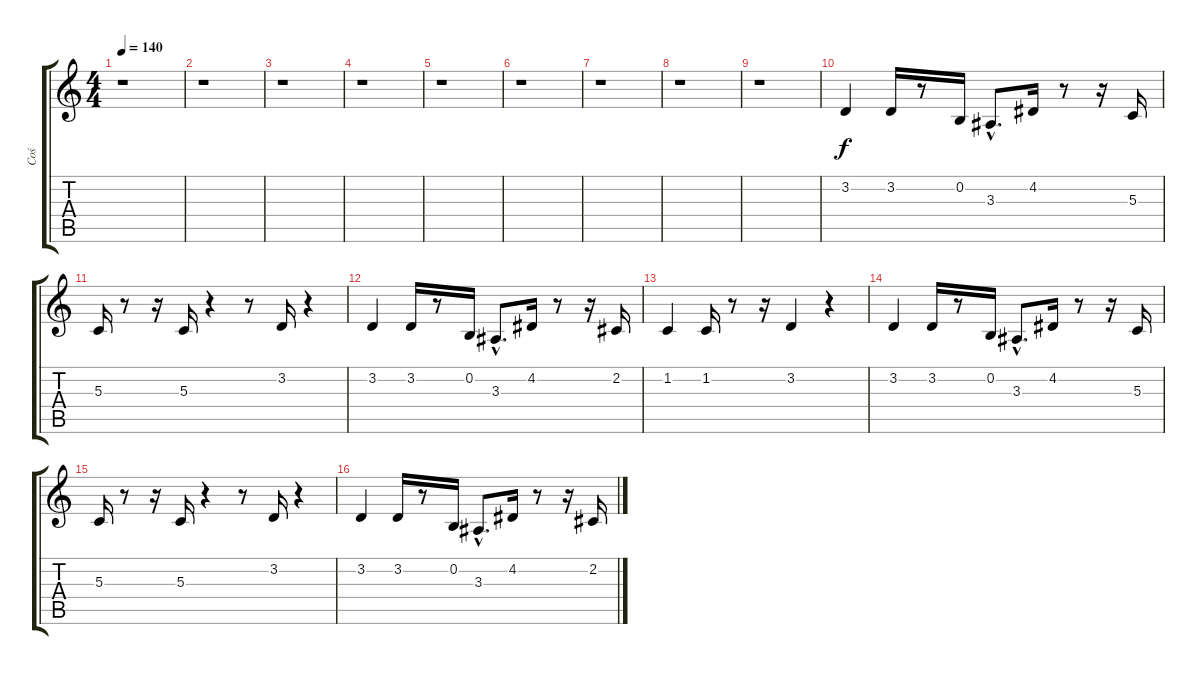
\track ("Coś" "Coś") {instrument harpsichord}
\staff {score tabs}
\tuning (E4 B3 G3 D3 A2 E2) {hide}
\ts (4 4)
\tempo 140
\clef g2
\ks c
r.1{dy f instrument harpsichord} |
r.1 |
r.1 |
r.1 |
r.1 |
r.1 |
r.1 |
r.1 |
r.1 |
3.2.4 3.2.16 r.8 0.2.16 3.3{hac}.8{d} 4.2.16 r.8 r.16 5.3.16 |
5.3.16 r.8 r.16 5.3.16 r.4 r.8 3.2.16 r.4 |
3.2.4 3.2.16 r.8 0.2.16 3.3{hac}.8{d} 4.2.16 r.8 r.16 2.2.16 |
1.2.4 1.2.16 r.8 r.16 3.2.4 r.4 |
3.2.4 3.2.16 r.8 0.2.16 3.3{hac}.8{d} 4.2.16 r.8 r.16 5.3.16 |
5.3.16 r.8 r.16 5.3.16 r.4 r.8 3.2.16 r.4 |
3.2.4 3.2.16 r.8 0.2.16 3.3{hac}.8{d} 4.2.16 r.8 r.16 2.2.16
